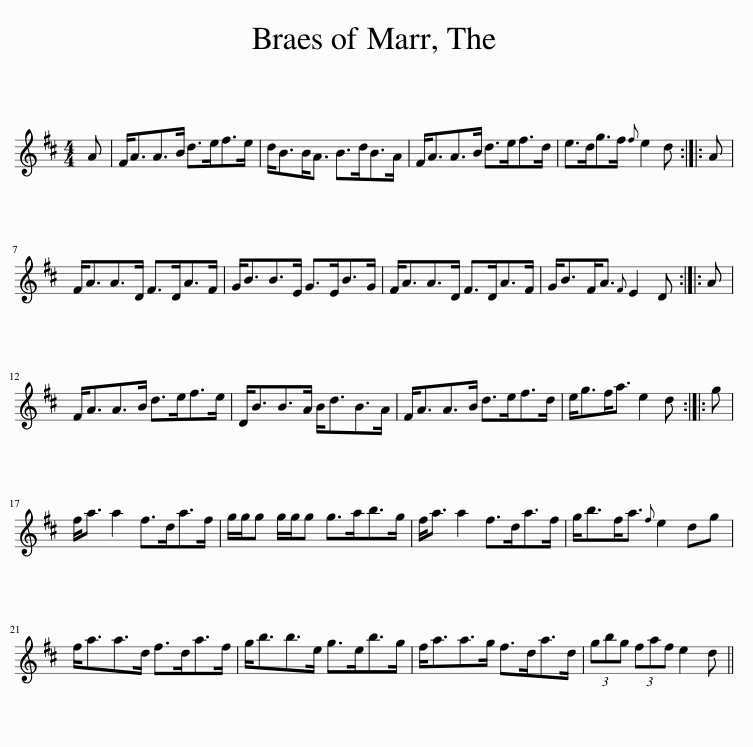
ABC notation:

X:1
L:1/8
M:4/4
I:linebreak $
K:D
V:1 treble
V:1
 A | F<AA>B d>ef>e | d<BB<A B>dB>A | F<AA>B d>ef>d | e>dg>f{f} e2 d :: %5
 A |$ F<AA>D F>DA>F | G<BB>E G>EB>G | F<AA>D F>DA>F | G<BF<A{F} E2 D :: %10
 A |$ F<AA>B d>ef>e | D<BB>A B<dB>A | F<AA>B d>ef>d | e<gf<a e2 d :: %15
 g |$ f<a a2 f>da>f | g/g/g g/g/g g>ab>g | f<a a2 f>da>f | g<bf<a{f} e2 dg |$ %20
 f<aa>d f>da>f | g<bb>e g>eb>g | f<aa>g f>da>d | (3gbg (3faf e2 d || %24
